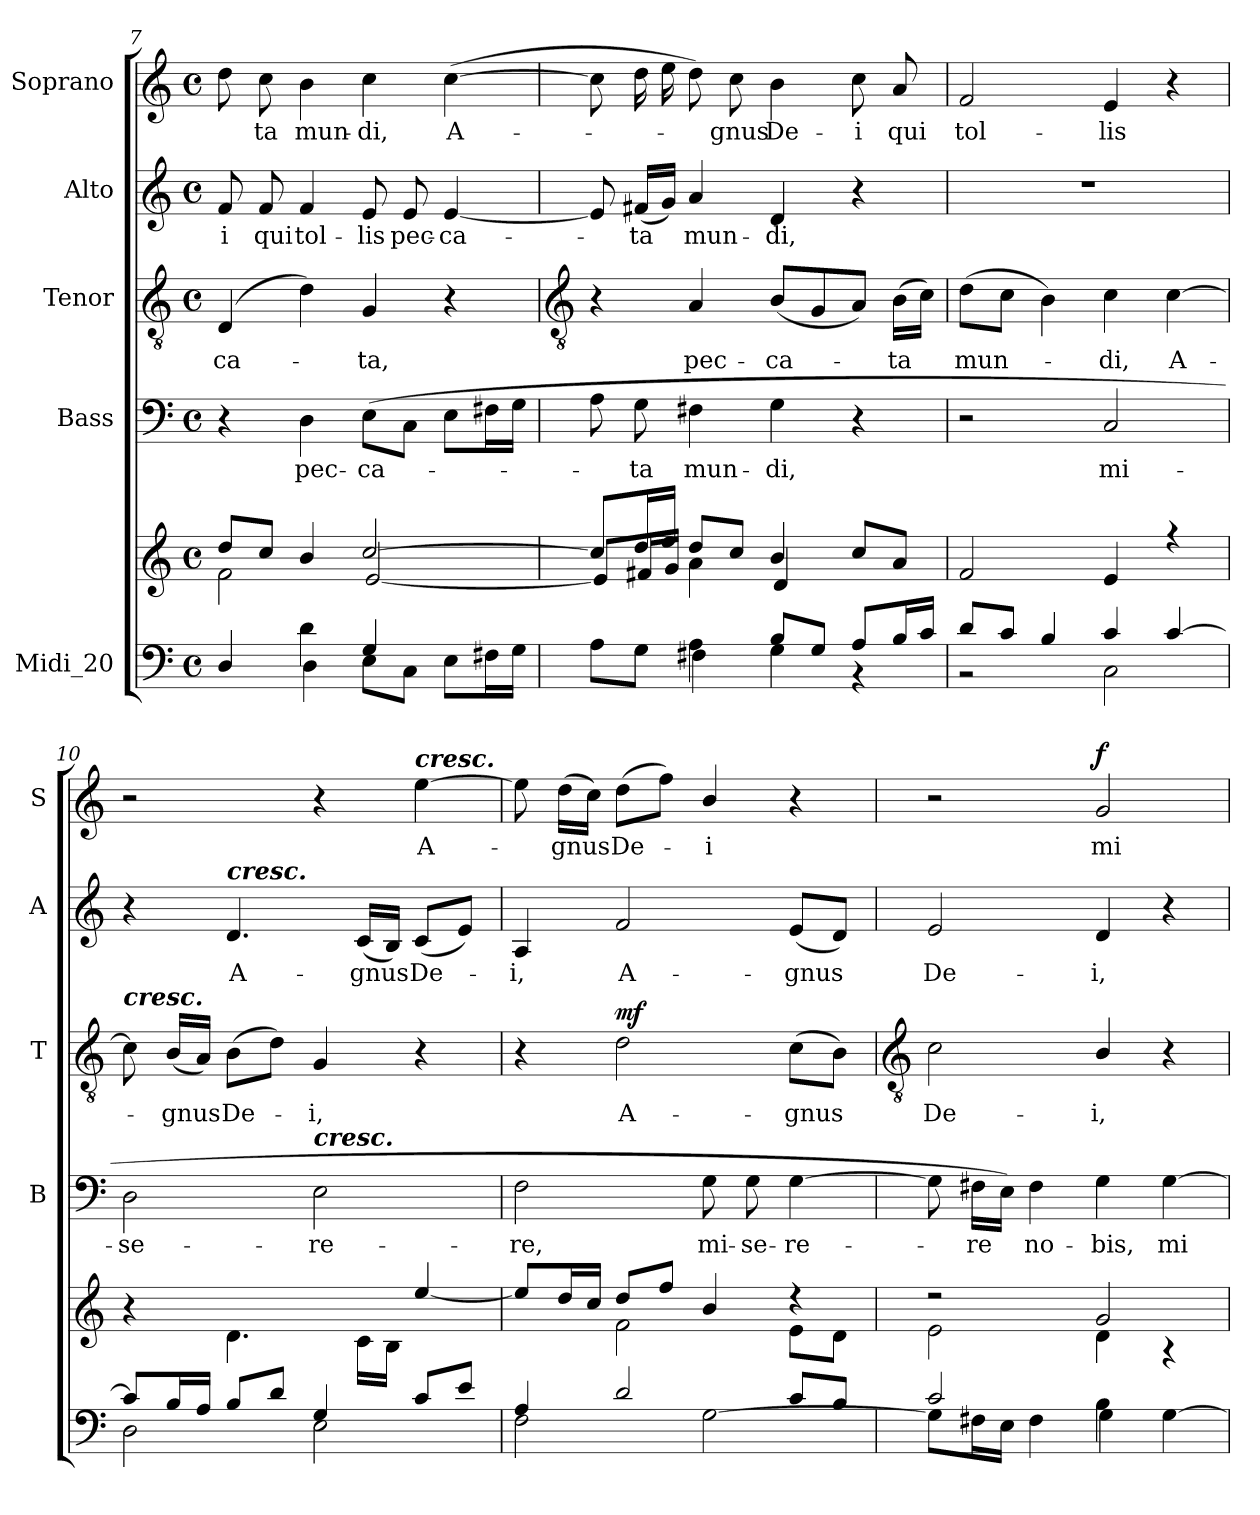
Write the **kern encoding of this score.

**kern	**kern	**kern	**text	**kern	**text	**dynam	**kern	**text	**kern	**text	**dynam
*part5	*part5	*part4	*part4	*part3	*part3	*part3	*part2	*part2	*part1	*part1	*part1
*staff6	*staff5	*staff4	*staff4	*staff3	*staff3	*staff3	*staff2	*staff2	*staff1	*staff1	*staff1
*I"Midi_20	*	*I"Bass	*	*I"Tenor	*	*	*I"Alto	*	*I"Soprano	*	*
*	*	*I'B	*	*I'T	*	*	*I'A	*	*I'S	*	*
*clefF4	*clefG2	*clefF4	*	*clefGv2	*	*	*clefG2	*	*clefG2	*	*
*k[]	*k[]	*k[]	*	*k[]	*	*	*k[]	*	*k[]	*	*
*C:	*C:	*C:	*	*C:	*	*	*C:	*	*C:	*	*
*M4/4	*M4/4	*M4/4	*	*M4/4	*	*	*M4/4	*	*M4/4	*	*
*met(c)	*met(c)	*met(c)	*	*met(c)	*	*	*met(c)	*	*met(c)	*	*
=7	=7	=7	=7	=7	=7	=7	=7	=7	=7	=7	=7
*^	*^	*	*	*	*	*	*	*	*	*	*
!	!	!	!	!	!	!	!LO:LY:b	!	!	!LO:LY:b	!	!	!
4D/	4ryy	8dd/L	2f\	4r	.	(<4D	-ca-	.	8f	-i	8dd	.	.
!	!	!	!	!	!	!	!	!	!	!LO:LY:b	!	!LO:LY:b	!
.	.	8cc/J	.	.	.	.	.	.	8f	qui	8cc	ta	.
!	!	!	!	!	!LO:LY:b	!	!	!	!	!LO:LY:b	!	!LO:LY:b	!
4d\	4D\	4b/	.	4D	pec-	4d)	.	.	4f	tol-	4b	mun-	.
!	!	!	!	!	!LO:LY:b	!	!LO:LY:b	!	!	!LO:LY:b	!	!LO:LY:b	!
4G/	8E\L	[2cc/	[2e/	(>8EL	-ca-	4G	ta,	.	8e	-lis	4cc	-di,	.
!	!	!	!	!	!	!	!	!	!	!LO:LY:b	!	!	!
.	8C\J	.	.	8CJ	.	.	.	.	8e	pec-	.	.	.
!	!	!	!	!	!	!	!	!	!	!LO:LY:b	!	!LO:LY:b	!
4ryy	8E\L	.	.	8EL	.	4r	.	.	[4e	-ca-	(>[4cc	A-	.
.	16F#X\L	.	.	16F#XL	.	.	.	.	.	.	.	.	.
.	16G\JJ	.	.	16GJJ	.	.	.	.	.	.	.	.	.
!!LO:LB:g=z
=8	=8	=8	=8	=8	=8	=8	=8	=8	=8	=8	=8	=8	=8
*	*	*	*	*	*	*clefGv2	*	*	*	*	*	*	*
4ryy	8A\L	8cc/L]	8e/L]	8A	.	4r	.	.	8e]	.	8ccL]	.	.
!	!	!	!	!	!LO:LY:b	!	!	!	!	!LO:LY:b	!	!	!
.	8G\J	16dd/L	16f#X/L	8G	ta	.	.	.	(<16f#XLL	ta	16ddL	.	.
.	.	16ee/JJ	16g/JJ	.	.	.	.	.	16gJJ)	.	16ee	.	.
!	!	!	!	!	!LO:LY:b	!	!LO:LY:b	!	!	!LO:LY:b	!	!	!
4A\	4F#X\	8dd/L	4a\	4F#X	mun-	4A	pec-	.	4a	mun-	8ddJ)	.	.
!	!	!	!	!	!	!	!	!	!	!	!	!LO:LY:b	!
.	.	8cc/J	.	.	.	.	.	.	.	.	8cc	gnus	.
!	!	!	!	!	!LO:LY:b	!	!LO:LY:b	!	!	!LO:LY:b	!	!LO:LY:b	!
8B/L	4G\	4b/	4d/	4G	-di,	(<8BL	-ca-	.	4d	-di,	4b	De-	.
8G/J	.	.	.	.	.	8G	.	.	.	.	.	.	.
!	!	!	!	!	!	!	!	!	!	!	!	!LO:LY:b	!
8A/L	4r	8cc/L	4ryy	4r	.	8AJ)	.	.	4r	.	8cc	-i	.
!	!	!	!	!	!	!	!LO:LY:b	!	!	!	!	!LO:LY:b	!
16B/L	.	8a/J	.	.	.	(>16BLL	ta	.	.	.	8a	qui	.
16c/JJ	.	.	.	.	.	16cJJ)	.	.	.	.	.	.	.
=9	=9	=9	=9	=9	=9	=9	=9	=9	=9	=9	=9	=9	=9
!	!	!	!	!	!	!	!LO:LY:b	!	!	!	!	!LO:LY:b	!
8d/L	2r	2f/	1ryy	2r	.	(>8dL	mun-	.	1r	.	2f	tol-	.
8c/J	.	.	.	.	.	8cJ	.	.	.	.	.	.	.
4B/	.	.	.	.	.	4B)	.	.	.	.	.	.	.
!	!	!	!	!	!LO:LY:b	!	!LO:LY:b	!	!	!	!	!LO:LY:b	!
4c/	2C\	4e/	.	2C	mi-	4c	di,	.	.	.	4e	-lis	.
!	!	!	!	!	!	!	!LO:LY:b	!	!	!	!	!	!
[4c/	.	4r	.	.	.	[4c	A-	.	.	.	4r	.	.
=10	=10	=10	=10	=10	=10	=10	=10	=10	=10	=10	=10	=10	=10
*	*^	*	*	*	*	*	*	*	*	*	*	*	*
!	!	!	!	!	!	!	!LO:TX:a:Bi:t=cresc.	!	!	!	!	!	!	!
!	!	!	!	!	!	!LO:LY:b	!	!	!	!	!	!	!	!
2.ryy	8c/L]	2D\	2ryy	4r	2D	-se-	8c]	.	.	4r	.	2r	.	.
!	!	!	!	!	!	!	!	!LO:LY:b	!	!	!	!	!	!
.	16B/L	.	.	.	.	.	(<16BLL	gnus	.	.	.	.	.	.
.	16A/JJ	.	.	.	.	.	16AJJ)	.	.	.	.	.	.	.
!	!	!	!	!	!	!	!	!	!	!LO:TX:a:Bi:t=cresc.	!	!	!	!
!	!	!	!	!	!	!	!	!LO:LY:b	!	!	!LO:LY:b	!	!	!
.	8B/L	.	.	4.d\	.	.	(>8BL	De-	.	4.d	A-	.	.	.
.	8d/J	.	.	.	.	.	8dJ)	.	.	.	.	.	.	.
!	!	!	!	!	!LO:TX:a:Bi:t=cresc.	!	!	!	!	!	!	!	!	!
!	!	!	!	!	!	!LO:LY:b	!	!LO:LY:b	!	!	!	!	!	!
.	4G/	2E\	4ryy	.	2E	-re-	4G	i,	.	.	.	4r	.	.
!	!	!	!	!	!	!	!	!	!	!	!LO:LY:b	!	!	!
.	.	.	.	16c\LL	.	.	.	.	.	(<16cLL	-gnus	.	.	.
.	.	.	.	16B\JJ	.	.	.	.	.	16BJJ)	.	.	.	.
!	!	!	!	!	!	!	!	!	!	!	!	!LO:TX:a:Bi:t=cresc.	!	!
!	!	!	!	!	!	!	!	!	!	!	!LO:LY:b	!	!LO:LY:b	!
8c/L	4ryy	.	[4ee/	4ryy	.	.	4r	.	.	(<8cL	De-	[4ee	A-	.
8e/J	.	.	.	.	.	.	.	.	.	8eJ)	.	.	.	.
=11	=11	=11	=11	=11	=11	=11	=11	=11	=11	=11	=11	=11	=11	=11
!	!	!	!	!	!	!LO:LY:b	!	!	!	!	!LO:LY:b	!	!	!
4A/	4ryy	2F\	8ee/L]	4ryy	2F	-re,	4r	.	.	4A	i,	8ee]	.	.
!	!	!	!	!	!	!	!	!	!	!	!	!	!LO:LY:b	!
.	.	.	16dd/L	.	.	.	.	.	.	.	.	(>16ddLL	-gnus	.
.	.	.	16cc/JJ	.	.	.	.	.	.	.	.	16ccJJ)	.	.
!	!	!	!	!	!	!	!	!LO:LY:b	!LO:DY:b	!	!LO:LY:b	!	!LO:LY:b	!
2.ryy	2d/	.	8dd/L	2f\	.	.	2d	A-	mf	2f	A-	(>8ddL	De-	.
.	.	.	8ff/J	.	.	.	.	.	.	.	.	8ffJ)	.	.
!	!	!	!	!	!	!LO:LY:b	!	!	!	!	!	!	!LO:LY:b	!
.	.	[2G\	4b/	.	8G	mi-	.	.	.	.	.	4b/	i	.
!	!	!	!	!	!	!LO:LY:b	!	!	!	!	!	!	!	!
.	.	.	.	.	8G	-se-	.	.	.	.	.	.	.	.
!	!	!	!	!	!	!LO:LY:b	!	!LO:LY:b	!	!	!LO:LY:b	!	!	!
.	8c/L	.	4r	8e\L	[4G	-re-	(>8cL	-gnus	.	(<8eL	-gnus	4r	.	.
.	8B/J	.	.	8d\J	.	.	8BJ)	.	.	8dJ)	.	.	.	.
*v	*v	*v	*	*	*	*	*	*	*	*	*	*	*	*
!!LO:LB:g=z
=12	=12	=12	=12	=12	=12	=12	=12	=12	=12	=12	=12	=12
*	*	*	*	*	*clefGv2	*	*	*	*	*	*	*
*^	*	*	*	*	*	*	*	*	*	*	*	*
!	!	!	!	!	!	!	!LO:LY:b	!	!	!LO:LY:b	!	!	!
2c/	8G\L]	2r	2e\	8G]	.	2c	De-	.	2e	De-	2r	.	.
!	!	!	!	!	!LO:LY:b	!	!	!	!	!	!	!	!
.	16F#X\L	.	.	16F#XLL	re	.	.	.	.	.	.	.	.
.	16E\JJ	.	.	16EJJ)	.	.	.	.	.	.	.	.	.
!	!	!	!	!	!LO:LY:b	!	!	!	!	!	!	!	!
.	4F#\	.	.	4F#	no-	.	.	.	.	.	.	.	.
!	!	!	!	!	!LO:LY:b	!	!LO:LY:b	!	!	!LO:LY:b	!	!LO:LY:b	!LO:DY:b
4B\	4G\	2g/	4d\	4G	-bis,	4B/	-i,	.	4d	-i,	2g	mi-	f
!	!	!	!	!	!LO:LY:b	!	!	!	!	!	!	!	!
4ryy	[4G\	.	4r	[4G	mi-	4r	.	.	4r	.	.	.	.
*v	*v	*	*	*	*	*	*	*	*	*	*	*	*
*	*v	*v	*	*	*	*	*	*	*	*	*	*
=	=	=	=	=	=	=	=	=	=	=	=
*-	*-	*-	*-	*-	*-	*-	*-	*-	*-	*-	*-
